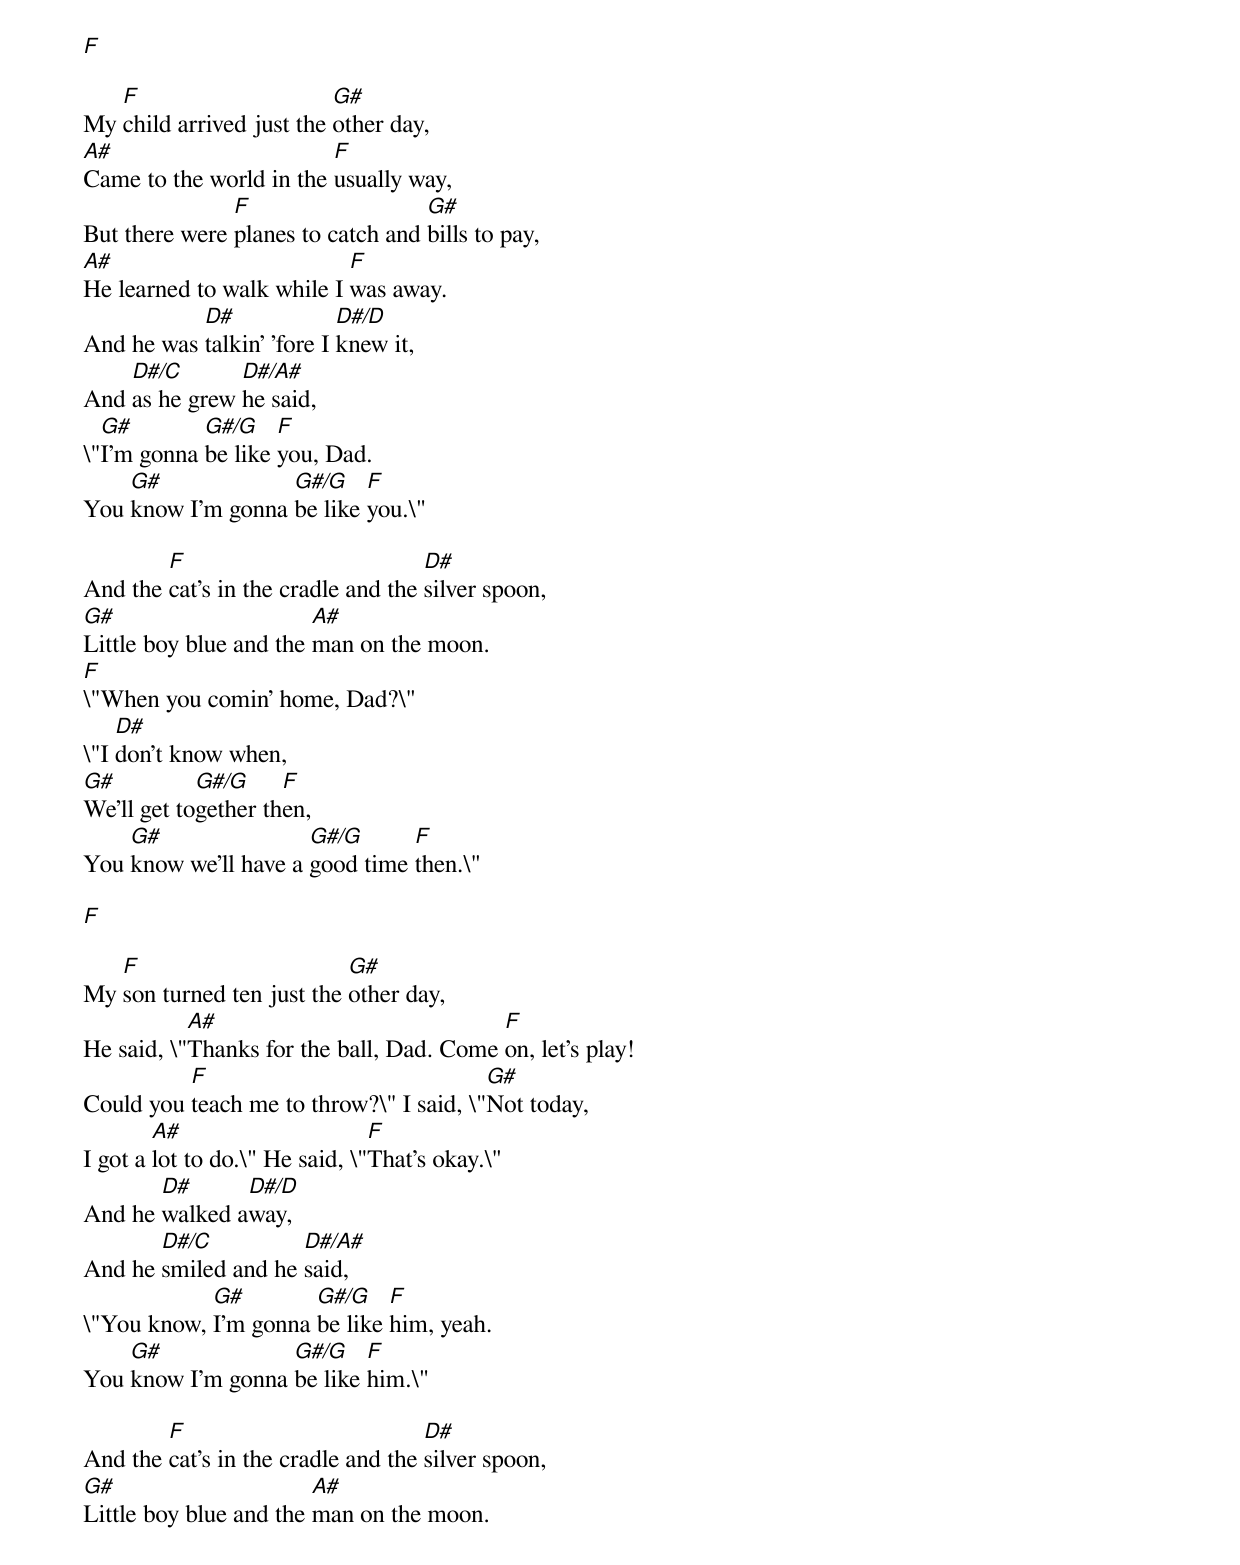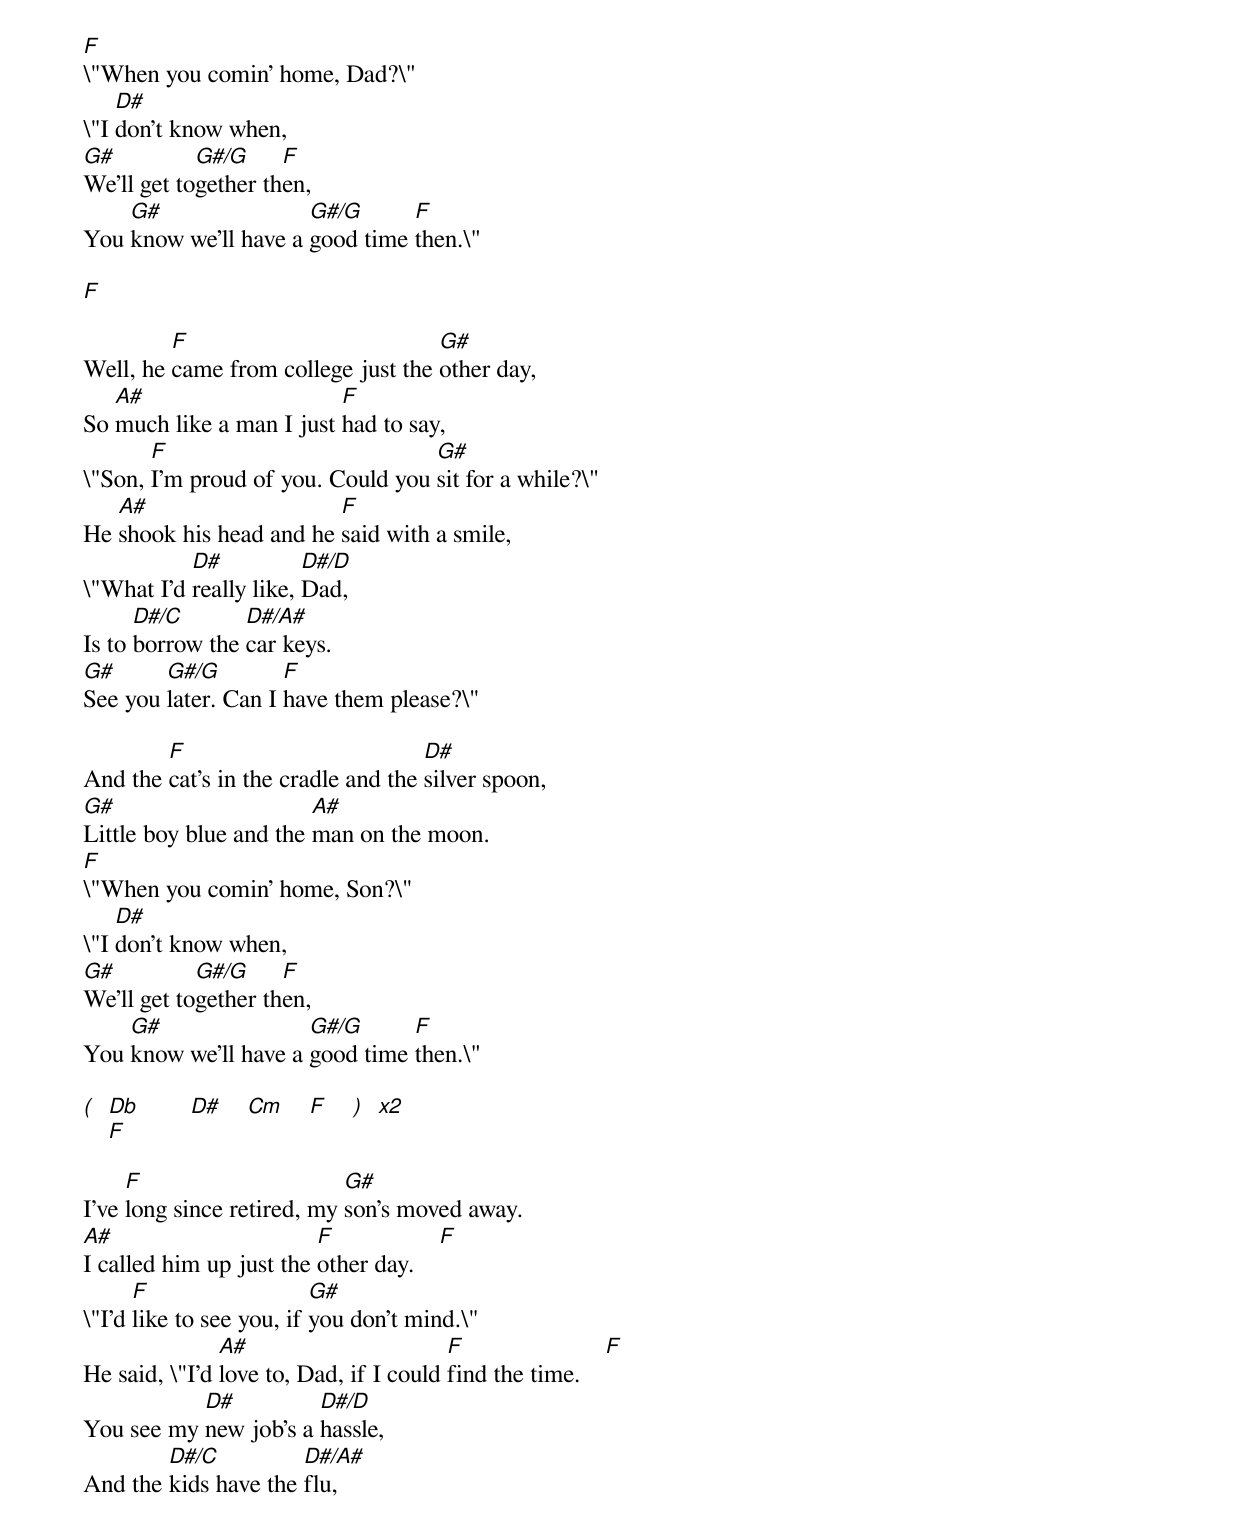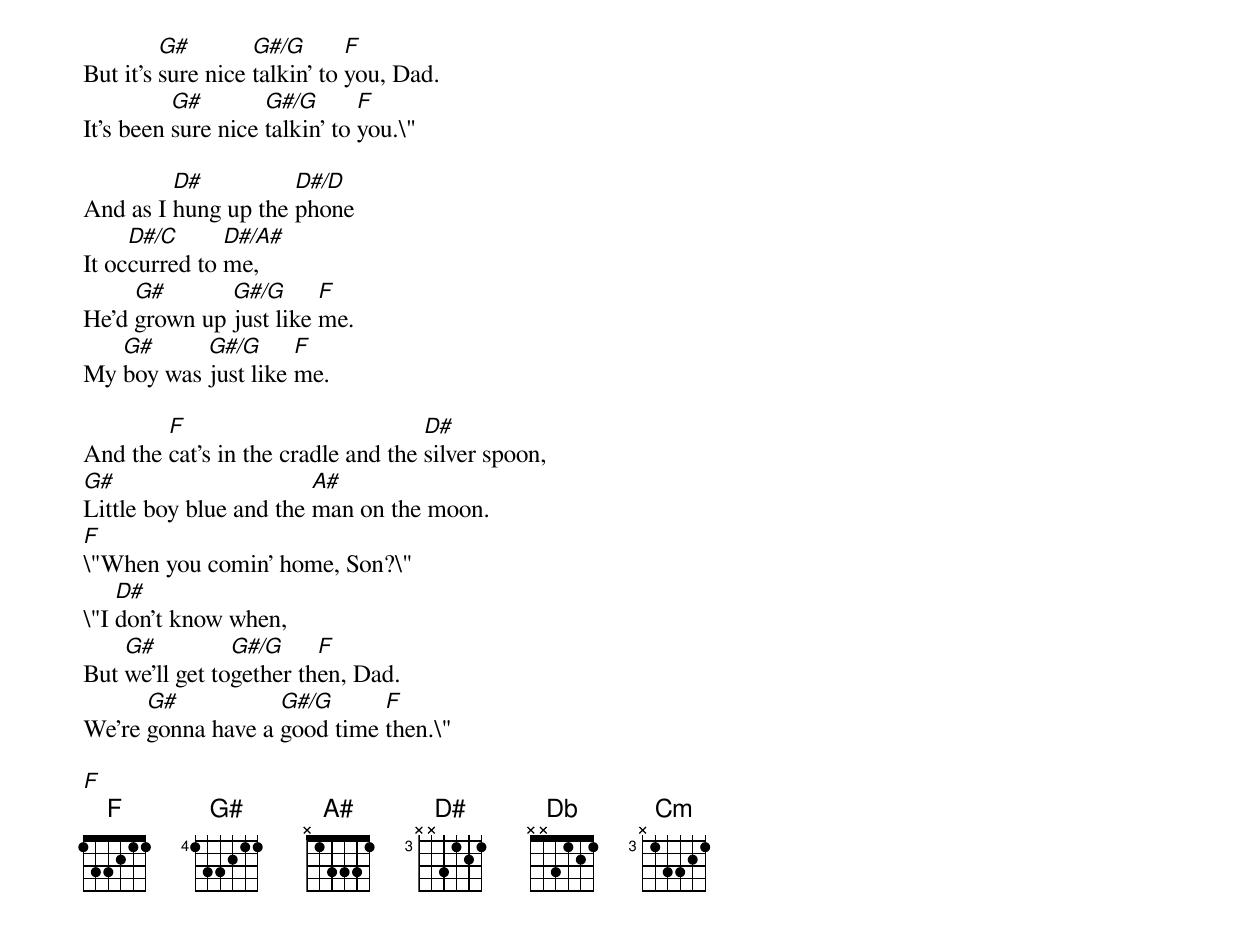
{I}
[F]

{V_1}
My [F]child arrived just the [G#]other day,
[A#]Came to the world in the [F]usually way,
But there were [F]planes to catch and [G#]bills to pay,
[A#]He learned to walk while I [F]was away.
And he was [D#]talkin' 'fore I [D#/D]knew it,
And [D#/C]as he grew [D#/A#]he said,
\"[G#]I'm gonna [G#/G]be like [F]you, Dad.
You [G#]know I'm gonna [G#/G]be like [F]you.\"

{C}
And the [F]cat's in the cradle and the [D#]silver spoon,
[G#]Little boy blue and the [A#]man on the moon.
[F]\"When you comin' home, Dad?\"
\"I [D#]don't know when,
[G#]We'll get to[G#/G]gether th[F]en,
You [G#]know we'll have a [G#/G]good time [F]then.\"

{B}
[F]

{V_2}
My [F]son turned ten just the [G#]other day,
He said, \"[A#]Thanks for the ball, Dad. Come [F]on, let's play!
Could you [F]teach me to throw?\" I said, \"[G#]Not today,
I got a [A#]lot to do.\" He said, \"[F]That's okay.\"
And he [D#]walked a[D#/D]way,
And he [D#/C]smiled and he [D#/A#]said,
\"You know, [G#]I'm gonna [G#/G]be like [F]him, yeah.
You [G#]know I'm gonna [G#/G]be like [F]him.\"

{C}
And the [F]cat's in the cradle and the [D#]silver spoon,
[G#]Little boy blue and the [A#]man on the moon.
[F]\"When you comin' home, Dad?\"
\"I [D#]don't know when,
[G#]We'll get to[G#/G]gether th[F]en,
You [G#]know we'll have a [G#/G]good time [F]then.\"

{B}
[F]

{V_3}
Well, he [F]came from college just the [G#]other day,
So [A#]much like a man I just [F]had to say,
\"Son, [F]I'm proud of you. Could you [G#]sit for a while?\"
He [A#]shook his head and he [F]said with a smile,
\"What I'd [D#]really like, [D#/D]Dad,
Is to [D#/C]borrow the [D#/A#]car keys.
[G#]See you [G#/G]later. Can I [F]have them please?\"

{C}
And the [F]cat's in the cradle and the [D#]silver spoon,
[G#]Little boy blue and the [A#]man on the moon.
[F]\"When you comin' home, Son?\"
\"I [D#]don't know when,
[G#]We'll get to[G#/G]gether th[F]en,
You [G#]know we'll have a [G#/G]good time [F]then.\"

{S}
[(]  [Db]        [D#]    [Cm]    [F]    [)]  [x2]
    [F]

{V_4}
I've [F]long since retired, my [G#]son's moved away.
[A#]I called him up just the [F]other day.    [F]
\"I'd [F]like to see you, if [G#]you don't mind.\"
He said, \"I'd [A#]love to, Dad, if I could [F]find the time.    [F]
You see my [D#]new job's a [D#/D]hassle,
And the [D#/C]kids have the [D#/A#]flu,
But it's [G#]sure nice [G#/G]talkin' to [F]you, Dad.
It's been [G#]sure nice [G#/G]talkin' to [F]you.\"

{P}
And as I [D#]hung up the [D#/D]phone
It oc[D#/C]curred to [D#/A#]me,
He'd [G#]grown up [G#/G]just like [F]me.
My [G#]boy was [G#/G]just like [F]me.

{C}
And the [F]cat's in the cradle and the [D#]silver spoon,
[G#]Little boy blue and the [A#]man on the moon.
[F]\"When you comin' home, Son?\"
\"I [D#]don't know when,
But [G#]we'll get to[G#/G]gether th[F]en, Dad.
We're [G#]gonna have a [G#/G]good time [F]then.\"

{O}
[F]
